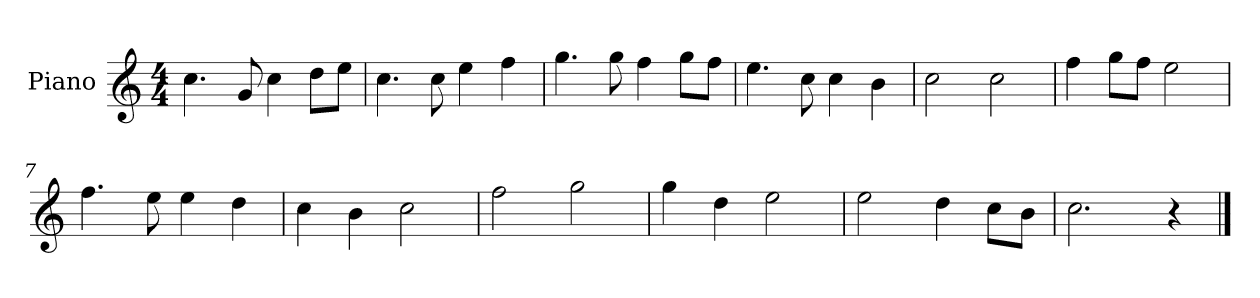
**kern
*part1
*staff1
*I"Piano
*I'Pno
*clefG2
*k[]
*C:
*M4/4
=1
4.cc\
8g/
4cc\
8dd\L
8ee\J
=2
4.cc\
8cc\
4ee\
4ff\
=3
4.gg\
8gg\
4ff\
8gg\L
8ff\J
=4
4.ee\
8cc\
4cc\
4b\
!!LO:LB:g=z
=5
2cc\
2cc\
=6
4ff\
8gg\L
8ff\J
2ee\
=7
4.ff\
8ee\
4ee\
4dd\
=8
4cc\
4b\
2cc\
!!LO:LB:g=z
=9
2ff\
2gg\
=10
4gg\
4dd\
2ee\
=11
2ee\
4dd\
8cc\L
8b\J
=12
2.cc\
4r
==
*-
